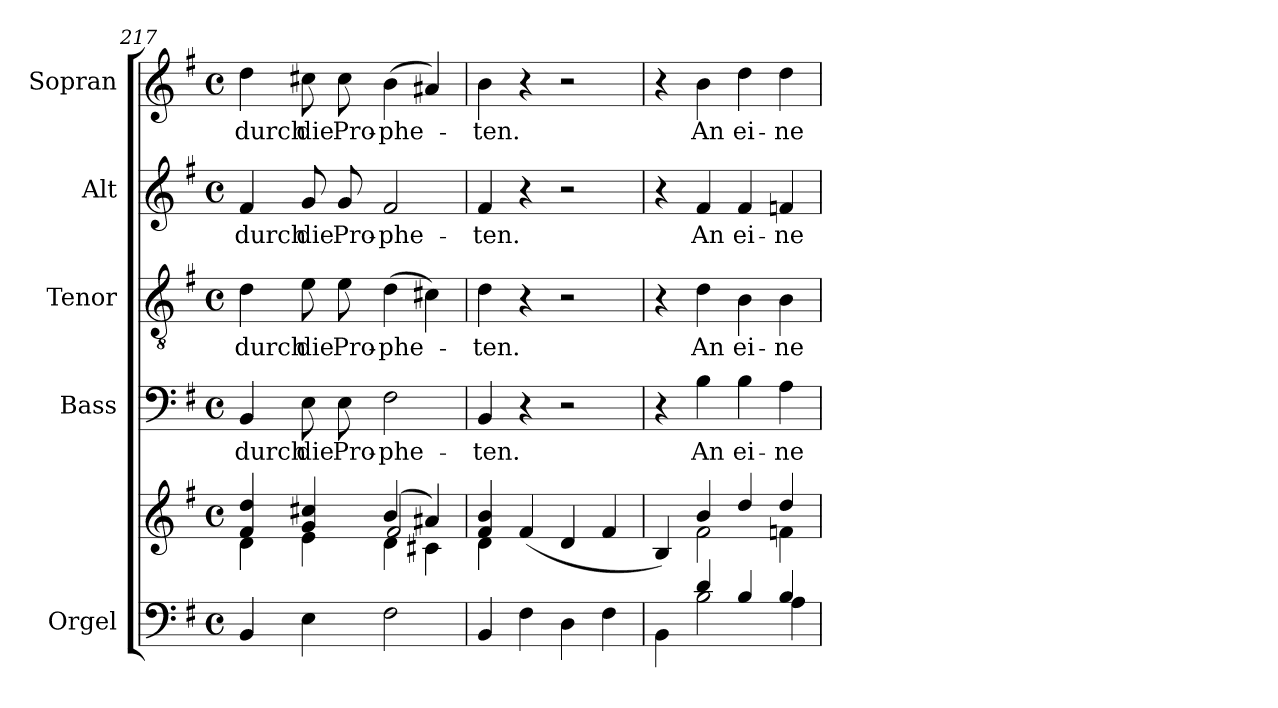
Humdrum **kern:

**kern	**kern	**kern	**text	**kern	**text	**kern	**text	**kern	**text
*part5	*part5	*part4	*part4	*part3	*part3	*part2	*part2	*part1	*part1
*staff6	*staff5	*staff4	*staff4	*staff3	*staff3	*staff2	*staff2	*staff1	*staff1
*I"Orgel	*	*I"Bass	*	*I"Tenor	*	*I"Alt	*	*I"Sopran	*
*I'Org.	*	*I'B.	*	*I'T.	*	*I'A.	*	*I'S.	*
*clefF4	*clefG2	*clefF4	*	*clefGv2	*	*clefG2	*	*clefG2	*
*k[f#]	*k[f#]	*k[f#]	*	*k[f#]	*	*k[f#]	*	*k[f#]	*
*G:	*G:	*G:	*	*G:	*	*G:	*	*G:	*
*M4/4	*M4/4	*M4/4	*	*M4/4	*	*M4/4	*	*M4/4	*
*met(c)	*met(c)	*met(c)	*	*met(c)	*	*met(c)	*	*met(c)	*
=217	=217	=217	=217	=217	=217	=217	=217	=217	=217
*	*^	*	*	*	*	*	*	*	*
*	*	*^	*	*	*	*	*	*	*	*
4BB/	4f#/ 4dd/	4d\	2ryy	4BB/	durch	4d\	durch	4f#/	durch	4dd\	durch
4E\	4g/ 4cc#X/	4e\	.	8E\	die	8e\	die	8g/	die	8cc#X\	die
.	.	.	.	8E\	Pro-	8e\	Pro-	8g/	Pro-	8cc#\	Pro-
2F#\	(4b/	4d\	2f#/	2F#\	-phe-	(4d\	-phe-	2f#/	-phe-	(4b\	-phe-
.	4a#X/)	4c#X\	.	.	.	4c#X\)	.	.	.	4a#X/)	.
*	*	*v	*v	*	*	*	*	*	*	*	*
=218	=218	=218	=218	=218	=218	=218	=218	=218	=218	=218
4BB/	4f#/ 4b/	4d\	4BB/	-ten.	4d\	-ten.	4f#/	-ten.	4b\	-ten.
4F#\	(<4f#/	4ryy	4r	.	4r	.	4r	.	4r	.
4D\	4d/	2ryy	2r	.	2r	.	2r	.	2r	.
4F#\	4f#/	.	.	.	.	.	.	.	.	.
!!LO:PB:g=z
=219	=219	=219	=219	=219	=219	=219	=219	=219	=219	=219
*^	*	*	*	*	*	*	*	*	*	*
4ryy	4BB\	4B/)	4ryy	4r	.	4r	.	4r	.	4r	.
4d/	2B\	4b/	2f#\	4B\	An	4d\	An	4f#/	An	4b\	An
4B/	.	4dd/	.	4B\	ei-	4B\	ei-	4f#/	ei-	4dd\	ei-
4B/	4A\	4dd/	4fn\	4A\	-ne	4B\	-ne	4fn/	-ne	4dd\	-ne
*v	*v	*	*	*	*	*	*	*	*	*	*
*	*v	*v	*	*	*	*	*	*	*	*
=	=	=	=	=	=	=	=	=	=
*-	*-	*-	*-	*-	*-	*-	*-	*-	*-
